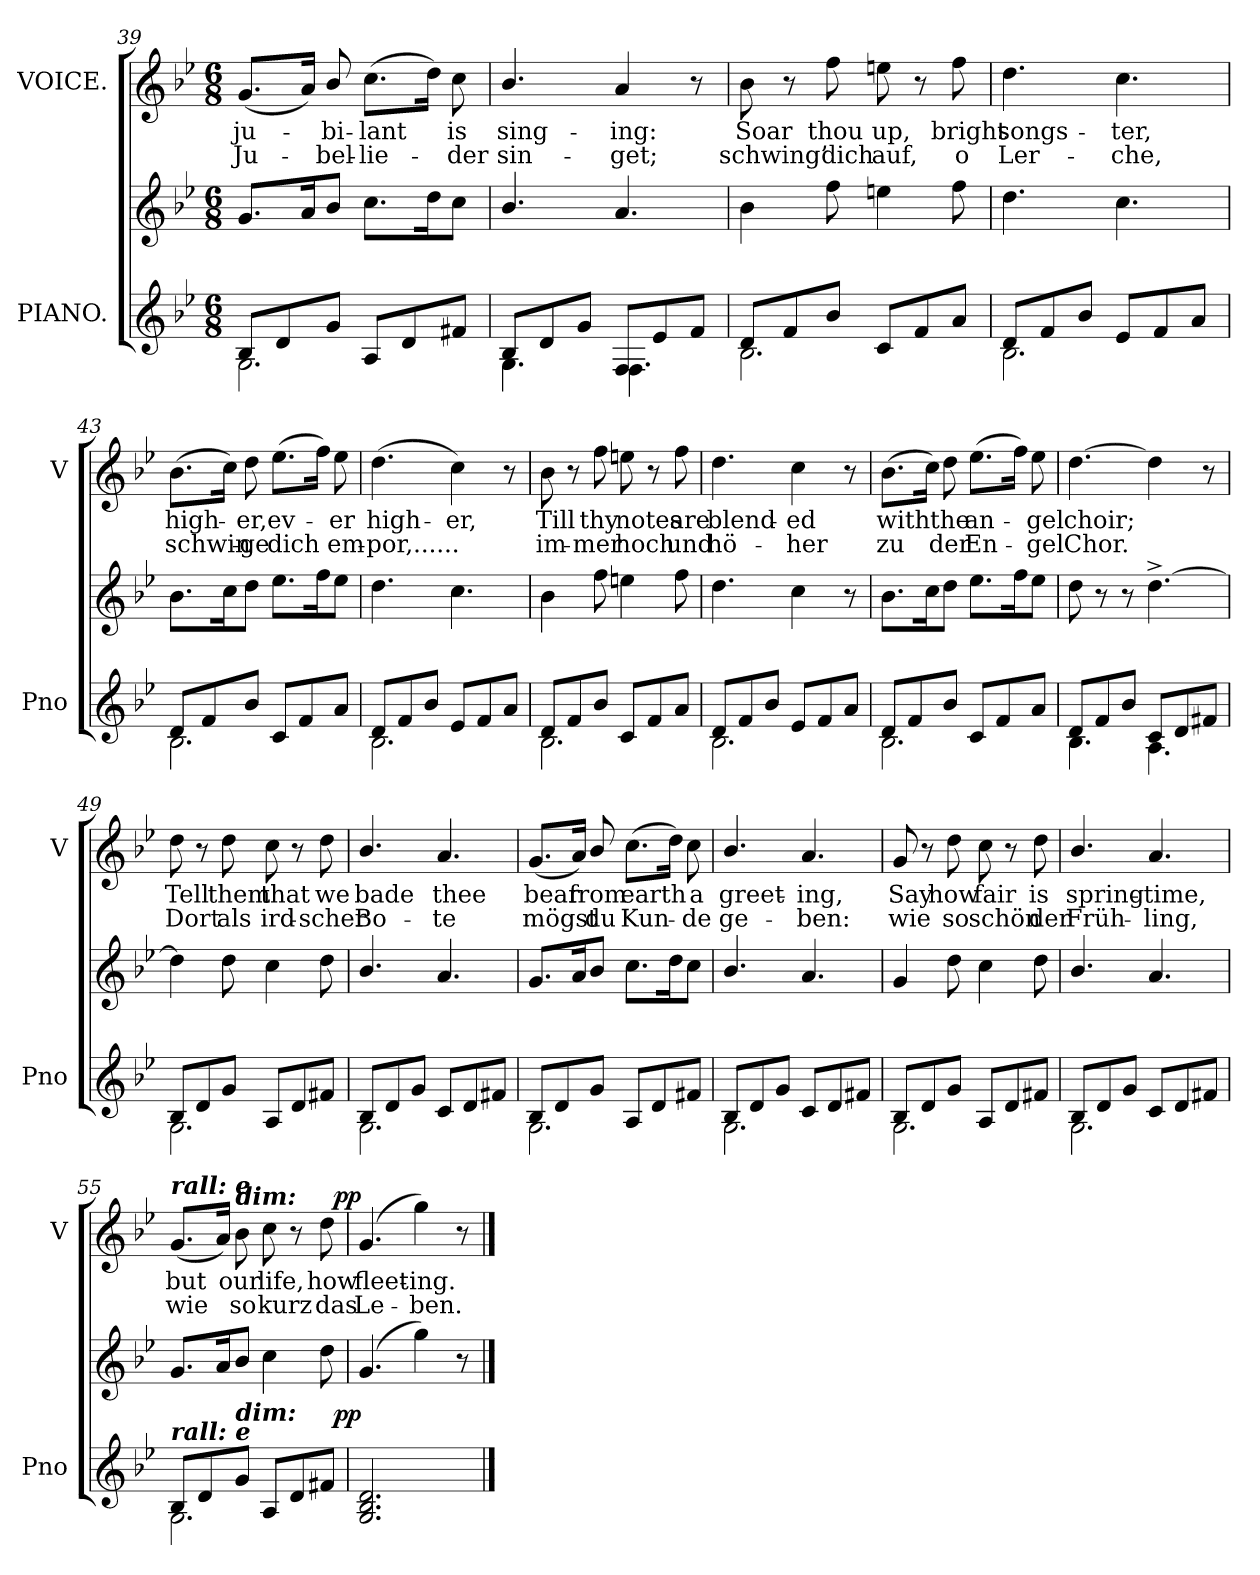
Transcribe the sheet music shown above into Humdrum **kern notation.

**kern	**kern	**dynam	**kern	**text	**text	**dynam
*part2	*part2	*part2	*part1	*part1	*part1	*part1
*staff3	*staff2	*staff2/3	*staff1	*staff1	*staff1	*staff1
*I"PIANO.	*	*	*I"VOICE.	*	*	*
*I'Pno	*	*	*I'V	*	*	*
*clefG2	*clefG2	*	*clefG2	*	*	*
*k[b-e-]	*k[b-e-]	*	*k[b-e-]	*	*	*
*g:	*g:	*	*g:	*	*	*
*M6/8	*M6/8	*	*M6/8	*	*	*
=39	=39	=39	=39	=39	=39	=39
*^	*	*	*	*	*	*
!	!	!	!	!	!LO:LY:i	!	!
8B-L	2.G	8.gL	.	(<8.gL	ju-	Ju-	.
8d	.	.	.	.	.	.	.
.	.	16aK	.	16aJk)	.	.	.
!	!	!	!	!	!LO:LY:i	!	!
8gJ	.	8b-J	.	8b-/	-bi-	-bel-	.
!	!	!	!	!	!LO:LY:i	!	!
8AL	.	8.ccL	.	(>8.ccL	-lant	-lie-	.
8d	.	.	.	.	.	.	.
.	.	16ddK	.	16ddJk)	.	.	.
!	!	!	!	!	!LO:LY:i	!	!
8f#XJ	.	8ccJ	.	8cc	is	-der	.
=40	=40	=40	=40	=40	=40	=40	=40
!	!	!	!	!	!LO:LY:i	!	!
8B-L	4.G	4.b-/	.	4.b-/	sing-	sin-	.
8d	.	.	.	.	.	.	.
8gJ	.	.	.	.	.	.	.
!	!	!	!	!	!LO:LY:i	!	!
8FL	4.F	4.a	.	4a	-ing:	-get;	.
8e-	.	.	.	.	.	.	.
8fJ	.	.	.	8r	.	.	.
=41	=41	=41	=41	=41	=41	=41	=41
!	!	!	!	!	!LO:LY:i	!	!
8dL	2.B-	4b-	.	8b-	Soar	schwing’	.
8f	.	.	.	8r	.	.	.
!	!	!	!	!	!LO:LY:i	!	!
8b-J	.	8ff	.	8ff	thou	dich	.
!	!	!	!	!	!LO:LY:i	!	!
8cL	.	4een	.	8een	up,	auf,	.
8f	.	.	.	8r	.	.	.
!	!	!	!	!	!LO:LY:i	!	!
8aJ	.	8ff	.	8ff	bright	o	.
=42	=42	=42	=42	=42	=42	=42	=42
!	!	!	!	!	!LO:LY:i	!	!
8dL	2.B-	4.dd	.	4.dd	songs-	Ler-	.
8f	.	.	.	.	.	.	.
8b-J	.	.	.	.	.	.	.
!	!	!	!	!	!LO:LY:i	!	!
8e-L	.	4.cc	.	4.cc	-ter,	-che,	.
8f	.	.	.	.	.	.	.
8aJ	.	.	.	.	.	.	.
=43	=43	=43	=43	=43	=43	=43	=43
!	!	!	!	!	!LO:LY:i	!	!
8dL	2.B-	8.b-L	.	(>8.b-L	high-	schwin-	.
8f	.	.	.	.	.	.	.
.	.	16ccK	.	16ccJk)	.	.	.
!	!	!	!	!	!LO:LY:i	!	!
8b-J	.	8ddJ	.	8dd	-er,	-ge	.
!	!	!	!	!	!LO:LY:i	!	!
8cL	.	8.ee-L	.	(>8.ee-L	ev-	dich	.
8f	.	.	.	.	.	.	.
.	.	16ffK	.	16ffJk)	.	.	.
!	!	!	!	!	!LO:LY:i	!	!
8aJ	.	8ee-J	.	8ee-	-er	em-	.
=44	=44	=44	=44	=44	=44	=44	=44
!	!	!	!	!	!LO:LY:i	!	!
8dL	2.B-	4.dd	.	(>4.dd	high-	-por,......	.
8f	.	.	.	.	.	.	.
8b-J	.	.	.	.	.	.	.
!	!	!	!	!	!LO:LY:i	!	!
8e-L	.	4.cc	.	4cc)	-er,	.	.
8f	.	.	.	.	.	.	.
8aJ	.	.	.	8r	.	.	.
=45	=45	=45	=45	=45	=45	=45	=45
!	!	!	!	!	!LO:LY:i	!	!
8dL	2.B-	4b-	.	8b-	Till	im-	.
8f	.	.	.	8r	.	.	.
!	!	!	!	!	!LO:LY:i	!	!
8b-J	.	8ff	.	8ff	thy	-mer	.
!	!	!	!	!	!LO:LY:i	!	!
8cL	.	4een	.	8een	notes	hoch	.
8f	.	.	.	8r	.	.	.
!	!	!	!	!	!LO:LY:i	!	!
8aJ	.	8ff	.	8ff	are	und	.
=46	=46	=46	=46	=46	=46	=46	=46
!	!	!	!	!	!LO:LY:i	!	!
8dL	2.B-	4.dd	.	4.dd	blend-	hö-	.
8f	.	.	.	.	.	.	.
8b-J	.	.	.	.	.	.	.
!	!	!	!	!	!LO:LY:i	!	!
8e-L	.	4cc	.	4cc	-ed	-her	.
8f	.	.	.	.	.	.	.
8aJ	.	8r	.	8r	.	.	.
=47	=47	=47	=47	=47	=47	=47	=47
!	!	!	!	!	!LO:LY:i	!	!
8dL	2.B-	8.b-L	.	(>8.b-L	with	zu	.
8f	.	.	.	.	.	.	.
.	.	16ccK	.	16ccJk)	.	.	.
!	!	!	!	!	!LO:LY:i	!	!
8b-J	.	8ddJ	.	8dd	the	der	.
!	!	!	!	!	!LO:LY:i	!	!
8cL	.	8.ee-L	.	(>8.ee-L	an-	En-	.
8f	.	.	.	.	.	.	.
.	.	16ffK	.	16ffJk)	.	.	.
!	!	!	!	!	!LO:LY:i	!	!
8aJ	.	8ee-J	.	8ee-	-gel	-gel	.
=48	=48	=48	=48	=48	=48	=48	=48
!	!	!	!	!	!LO:LY:i	!	!
8dL	4.B-	8dd	.	[4.dd	choir;	Chor.	.
8f	.	8r	.	.	.	.	.
8b-J	.	8r	.	.	.	.	.
8cL	4.A	[4.dd^<	.	4dd]	.	.	.
8d	.	.	.	.	.	.	.
8f#XJ	.	.	.	8r	.	.	.
=49	=49	=49	=49	=49	=49	=49	=49
!	!	!	!	!	!LO:LY:i	!	!
8B-L	2.G	4dd]	.	8dd	Tell	Dort	.
8d	.	.	.	8r	.	.	.
!	!	!	!	!	!LO:LY:i	!	!
8gJ	.	8dd	.	8dd	them	als	.
!	!	!	!	!	!LO:LY:i	!	!
8AL	.	4cc	.	8cc	that	ird-	.
8d	.	.	.	8r	.	.	.
!	!	!	!	!	!LO:LY:i	!	!
8f#XJ	.	8dd	.	8dd	we	-scher	.
=50	=50	=50	=50	=50	=50	=50	=50
!	!	!	!	!	!LO:LY:i	!	!
8B-L	2.G	4.b-/	.	4.b-/	bade	Bo-	.
8d	.	.	.	.	.	.	.
8gJ	.	.	.	.	.	.	.
!	!	!	!	!	!LO:LY:i	!	!
8cL	.	4.a	.	4.a	thee	-te	.
8d	.	.	.	.	.	.	.
8f#XJ	.	.	.	.	.	.	.
=51	=51	=51	=51	=51	=51	=51	=51
!	!	!	!	!	!LO:LY:i	!	!
8B-L	2.G	8.gL	.	(<8.gL	bear	mögst	.
8d	.	.	.	.	.	.	.
.	.	16aK	.	16aJk)	.	.	.
!	!	!	!	!	!LO:LY:i	!	!
8gJ	.	8b-J	.	8b-/	from	du	.
!	!	!	!	!	!LO:LY:i	!	!
8AL	.	8.ccL	.	(>8.ccL	earth	Kun-	.
8d	.	.	.	.	.	.	.
.	.	16ddK	.	16ddJk)	.	.	.
!	!	!	!	!	!LO:LY:i	!	!
8f#XJ	.	8ccJ	.	8cc	a	-de	.
=52	=52	=52	=52	=52	=52	=52	=52
!	!	!	!	!	!LO:LY:i	!	!
8B-L	2.G	4.b-/	.	4.b-/	greet-	ge-	.
8d	.	.	.	.	.	.	.
8gJ	.	.	.	.	.	.	.
!	!	!	!	!	!LO:LY:i	!	!
8cL	.	4.a	.	4.a	-ing,	-ben:	.
8d	.	.	.	.	.	.	.
8f#XJ	.	.	.	.	.	.	.
=53	=53	=53	=53	=53	=53	=53	=53
!	!	!	!	!	!LO:LY:i	!	!
8B-L	2.G	4g	.	8g	Say	wie	.
8d	.	.	.	8r	.	.	.
!	!	!	!	!	!LO:LY:i	!	!
8gJ	.	8dd	.	8dd	how	so	.
!	!	!	!	!	!LO:LY:i	!	!
8AL	.	4cc	.	8cc	fair	schön	.
8d	.	.	.	8r	.	.	.
!	!	!	!	!	!LO:LY:i	!	!
8f#XJ	.	8dd	.	8dd	is	der	.
=54	=54	=54	=54	=54	=54	=54	=54
!	!	!	!	!	!LO:LY:i	!	!
8B-L	2.G	4.b-/	.	4.b-/	spring-	Früh-	.
8d	.	.	.	.	.	.	.
8gJ	.	.	.	.	.	.	.
!	!	!	!	!	!LO:LY:i	!	!
8cL	.	4.a	.	4.a	-time,	-ling,	.
8d	.	.	.	.	.	.	.
8f#XJ	.	.	.	.	.	.	.
=55	=55	=55	=55	=55	=55	=55	=55
!	!	!	!	!LO:TX:a:Bi:t=rall&colon; e	!	!	!
!LO:TX:a:Bi:t=rall&colon; e	!	!	!	!	!	!	!
!	!	!	!	!	!LO:LY:i	!	!
8B-L	2.G	8.gL	.	(<8.gL	but	wie	.
8d	.	.	.	.	.	.	.
.	.	16aK	.	16aJk)	.	.	.
!	!	!	!	!LO:TX:a:Bi:t=dim&colon;	!	!	!
!	!	!LO:TX:c:Bi:t=dim&colon;	!	!	!	!	!
!	!	!	!	!	!LO:LY:i	!	!
8gJ	.	8b-J	.	8b-	our	so	.
!	!	!	!	!	!LO:LY:i	!	!
8AL	.	4cc	.	8cc	life,	kurz	.
8d	.	.	.	8r	.	.	.
!	!	!	!	!	!LO:LY:i	!	!
8f#XJ	.	8dd	.	8dd	how	das	.
*v	*v	*	*	*	*	*	*
=56	=56	=56	=56	=56	=56	=56
!	!	!LO:DY:rj	!	!LO:LY:i	!	!LO:DY:a:rj
2.G 2.B- 2.d	(>4.g	pp	(>4.g	fleet-	Le-	pp
!	!	!	!	!LO:LY:i	!	!
.	4gg)	.	4gg)	-ing.	-ben.	.
.	8r	.	8r	.	.	.
==	==	==	==	==	==	==
*-	*-	*-	*-	*-	*-	*-
